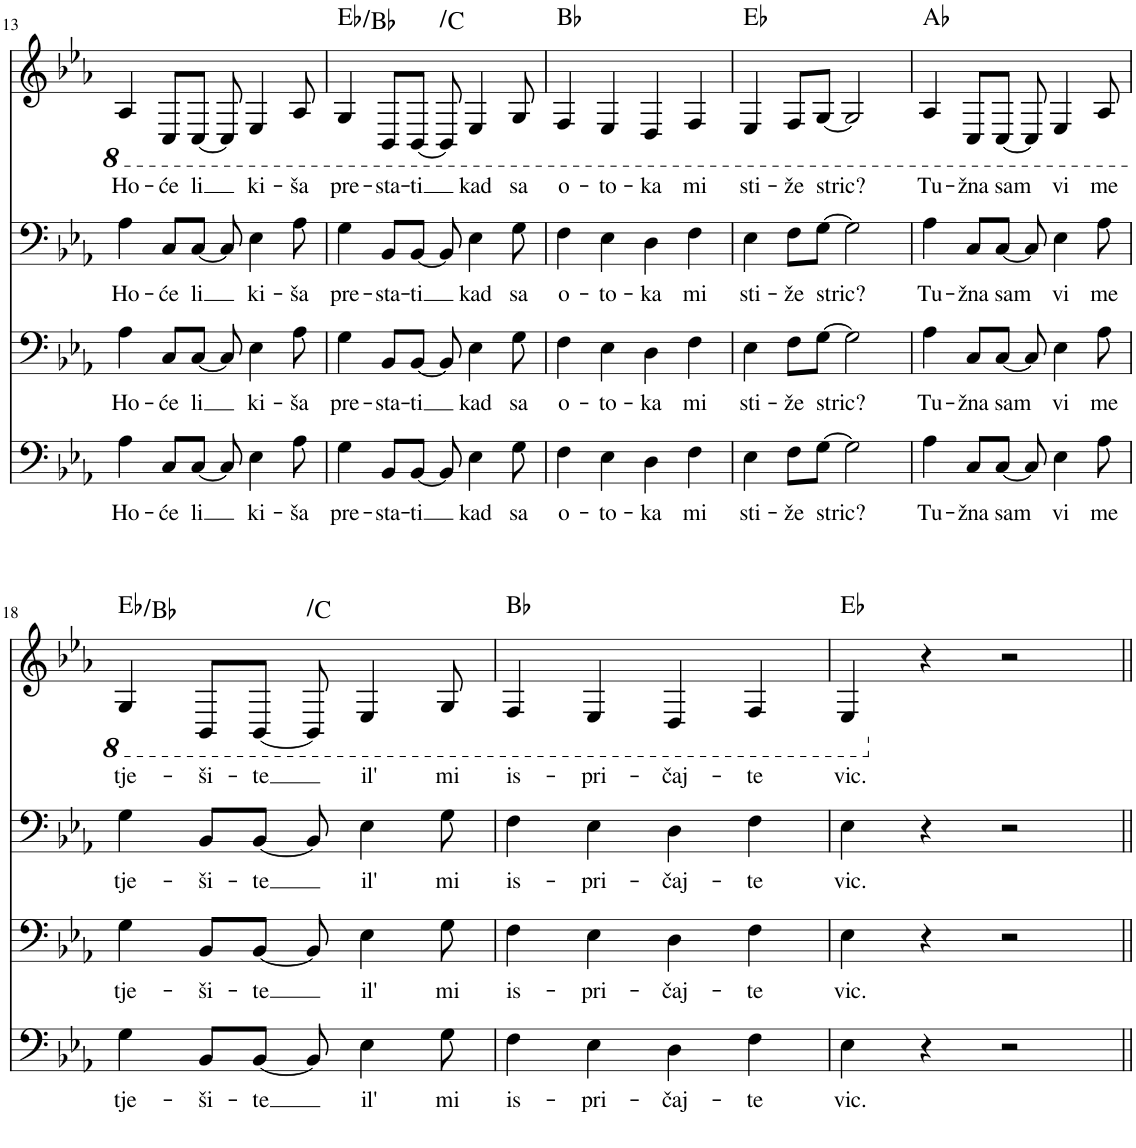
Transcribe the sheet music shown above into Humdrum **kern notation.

**kern	**text	**kern	**text	**kern	**text	**kern	**text	**harte
*part1	*part1	*part1	*part1	*part1	*part1	*part1	*part1	*part1
*staff4	*staff4	*staff3	*staff3	*staff2	*staff2	*staff1	*staff1	*
*I"Piano	*	*	*	*	*	*	*	*
*I'Pno.	*	*	*	*	*	*	*	*
!!LO:PB:g=z
*clefF4	*	*clefF4	*	*clefF4	*	*clefG2	*	*
*k[b-e-a-]	*	*k[b-e-a-]	*	*k[b-e-a-]	*	*k[b-e-a-]	*	*
*M4/4	*	*M4/4	*	*M4/4	*	*M4/4	*	*
=13	=13	=13	=13	=13	=13	=13	=13	=13
!	!LO:LY:b	!	!LO:LY:b	!	!LO:LY:b	!	!LO:LY:b	!
4A-\	Ho-	4A-\	Ho-	4A-\	Ho-	4AA-/	Ho-	.
!	!LO:LY:b	!	!LO:LY:b	!	!LO:LY:b	!	!LO:LY:b	!
8C/L	-će	8C/L	-će	8C/L	-će	8CC/L	-će	.
!	!LO:LY:b	!	!LO:LY:b	!	!LO:LY:b	!	!LO:LY:b	!
[8C/J	li	[8C/J	li	[8C/J	li	[8CC/J	li	.
8C/]	.	8C/]	.	8C/]	.	8CC/]	.	.
!	!LO:LY:b	!	!LO:LY:b	!	!LO:LY:b	!	!LO:LY:b	!
4E-\	ki-	4E-\	ki-	4E-\	ki-	4EE-/	ki-	.
!	!LO:LY:b	!	!LO:LY:b	!	!LO:LY:b	!	!LO:LY:b	!
8A-\	-ša	8A-\	-ša	8A-\	-ša	8AA-/	-ša	.
=14	=14	=14	=14	=14	=14	=14	=14	=14
!	!LO:LY:b	!	!LO:LY:b	!	!LO:LY:b	!	!LO:LY:b	!
4G\	pre-	4G\	pre-	4G\	pre-	4GG/	pre-	Eb:maj/5
!	!LO:LY:b	!	!LO:LY:b	!	!LO:LY:b	!	!LO:LY:b	!
8BB-/L	-sta-	8BB-/L	-sta-	8BB-/L	-sta-	8BBB-/L	-sta-	.
!	!LO:LY:b	!	!LO:LY:b	!	!LO:LY:b	!	!LO:LY:b	!
[8BB-/J	-ti	[8BB-/J	-ti	[8BB-/J	-ti	[8BBB-/J	-ti	.
!	!	!	!	!	!	!	!	!LO:H:kt=N.C.
8BB-/]	.	8BB-/]	.	8BB-/]	.	8BBB-/]	.	N
!	!LO:LY:b	!	!LO:LY:b	!	!LO:LY:b	!	!LO:LY:b	!
4E-\	kad	4E-\	kad	4E-\	kad	4EE-/	kad	.
!	!LO:LY:b	!	!LO:LY:b	!	!LO:LY:b	!	!LO:LY:b	!
8G\	sa	8G\	sa	8G\	sa	8GG/	sa	.
=15	=15	=15	=15	=15	=15	=15	=15	=15
!	!LO:LY:b	!	!LO:LY:b	!	!LO:LY:b	!	!LO:LY:b	!
4F\	o-	4F\	o-	4F\	o-	4FF/	o-	Bb:maj
!	!LO:LY:b	!	!LO:LY:b	!	!LO:LY:b	!	!LO:LY:b	!
4E-\	-to-	4E-\	-to-	4E-\	-to-	4EE-/	-to-	.
!	!LO:LY:b	!	!LO:LY:b	!	!LO:LY:b	!	!LO:LY:b	!
4D\	-ka	4D\	-ka	4D\	-ka	4DD/	-ka	.
!	!LO:LY:b	!	!LO:LY:b	!	!LO:LY:b	!	!LO:LY:b	!
4F\	mi	4F\	mi	4F\	mi	4FF/	mi	.
=16	=16	=16	=16	=16	=16	=16	=16	=16
!	!LO:LY:b	!	!LO:LY:b	!	!LO:LY:b	!	!LO:LY:b	!
4E-\	sti-	4E-\	sti-	4E-\	sti-	4EE-/	sti-	Eb:maj
!	!LO:LY:b	!	!LO:LY:b	!	!LO:LY:b	!	!LO:LY:b	!
8F\L	-že	8F\L	-že	8F\L	-že	8FF/L	-že	.
!	!LO:LY:b	!	!LO:LY:b	!	!LO:LY:b	!	!LO:LY:b	!
[8G\J	stric?	[8G\J	stric?	[8G\J	stric?	[8GG/J	stric?	.
2G\]	.	2G\]	.	2G\]	.	2GG/]	.	.
=17	=17	=17	=17	=17	=17	=17	=17	=17
!	!LO:LY:b	!	!LO:LY:b	!	!LO:LY:b	!	!LO:LY:b	!
4A-\	Tu-	4A-\	Tu-	4A-\	Tu-	4AA-/	Tu-	Ab:maj
!	!LO:LY:b	!	!LO:LY:b	!	!LO:LY:b	!	!LO:LY:b	!
8C/L	-žna	8C/L	-žna	8C/L	-žna	8CC/L	-žna	.
!	!LO:LY:b	!	!LO:LY:b	!	!LO:LY:b	!	!LO:LY:b	!
[8C/J	sam	[8C/J	sam	[8C/J	sam	[8CC/J	sam	.
8C/]	.	8C/]	.	8C/]	.	8CC/]	.	.
!	!LO:LY:b	!	!LO:LY:b	!	!LO:LY:b	!	!LO:LY:b	!
4E-\	vi	4E-\	vi	4E-\	vi	4EE-/	vi	.
!	!LO:LY:b	!	!LO:LY:b	!	!LO:LY:b	!	!LO:LY:b	!
8A-\	me	8A-\	me	8A-\	me	8AA-/	me	.
!!LO:LB:g=z
=18	=18	=18	=18	=18	=18	=18	=18	=18
!	!LO:LY:b	!	!LO:LY:b	!	!LO:LY:b	!	!LO:LY:b	!
4G\	tje-	4G\	tje-	4G\	tje-	4GG/	tje-	Eb:maj/5
!	!LO:LY:b	!	!LO:LY:b	!	!LO:LY:b	!	!LO:LY:b	!
8BB-/L	-ši-	8BB-/L	-ši-	8BB-/L	-ši-	8BBB-/L	-ši-	.
!	!LO:LY:b	!	!LO:LY:b	!	!LO:LY:b	!	!LO:LY:b	!
[8BB-/J	-te	[8BB-/J	-te	[8BB-/J	-te	[8BBB-/J	-te	.
!	!	!	!	!	!	!	!	!LO:H:kt=N.C.
8BB-/]	.	8BB-/]	.	8BB-/]	.	8BBB-/]	.	N
!	!LO:LY:b	!	!LO:LY:b	!	!LO:LY:b	!	!LO:LY:b	!
4E-\	il'	4E-\	il'	4E-\	il'	4EE-/	il'	.
!	!LO:LY:b	!	!LO:LY:b	!	!LO:LY:b	!	!LO:LY:b	!
8G\	mi	8G\	mi	8G\	mi	8GG/	mi	.
=19	=19	=19	=19	=19	=19	=19	=19	=19
!	!LO:LY:b	!	!LO:LY:b	!	!LO:LY:b	!	!LO:LY:b	!
4F\	is-	4F\	is-	4F\	is-	4FF/	is-	Bb:maj
!	!LO:LY:b	!	!LO:LY:b	!	!LO:LY:b	!	!LO:LY:b	!
4E-\	-pri-	4E-\	-pri-	4E-\	-pri-	4EE-/	-pri-	.
!	!LO:LY:b	!	!LO:LY:b	!	!LO:LY:b	!	!LO:LY:b	!
4D\	-čaj-	4D\	-čaj-	4D\	-čaj-	4DD/	-čaj-	.
!	!LO:LY:b	!	!LO:LY:b	!	!LO:LY:b	!	!LO:LY:b	!
4F\	-te	4F\	-te	4F\	-te	4FF/	-te	.
=20	=20	=20	=20	=20	=20	=20	=20	=20
!	!LO:LY:b	!	!LO:LY:b	!	!LO:LY:b	!	!LO:LY:b	!
4E-\	vic.	4E-\	vic.	4E-\	vic.	4EE-/	vic.	Eb:maj
4r	.	4r	.	4r	.	4r	.	.
2r	.	2r	.	2r	.	2r	.	.
=||	=||	=||	=||	=||	=||	=||	=||	=||
*-	*-	*-	*-	*-	*-	*-	*-	*-
